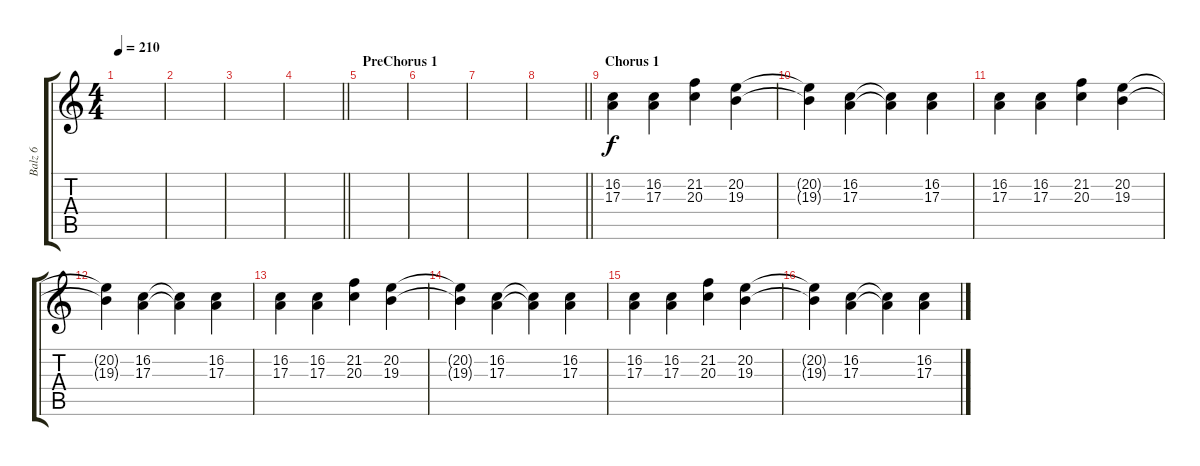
\track ("Balz 6" "Balz 6") {instrument lead6voice}
\staff {score tabs}
\tuning (Db4 Ab3 E3 B2 Gb2 B1) {hide}
\ts (4 4)
\tempo 210
\clef g2
\ks c
|
|
|
\barLineRight lightlight
|
\section ("" "PreChorus 1")
|
|
|
\barLineRight lightlight
|
\section ("" "Chorus 1")
(16.2 17.3).4 (16.2 17.3).4 (21.2 20.3).4 (20.2 19.3).4 |
(20.2{t} 19.3{t}).4 (16.2 17.3).4 (16.2{t} 17.3{t}).4 (16.2 17.3).4 |
(16.2 17.3).4 (16.2 17.3).4 (21.2 20.3).4 (20.2 19.3).4 |
(20.2{t} 19.3{t}).4 (16.2 17.3).4 (16.2{t} 17.3{t}).4 (16.2 17.3).4 |
(16.2 17.3).4 (16.2 17.3).4 (21.2 20.3).4 (20.2 19.3).4 |
(20.2{t} 19.3{t}).4 (16.2 17.3).4 (16.2{t} 17.3{t}).4 (16.2 17.3).4 |
(16.2 17.3).4 (16.2 17.3).4 (21.2 20.3).4 (20.2 19.3).4 |
(20.2{t} 19.3{t}).4 (16.2 17.3).4 (16.2{t} 17.3{t}).4 (16.2 17.3).4
